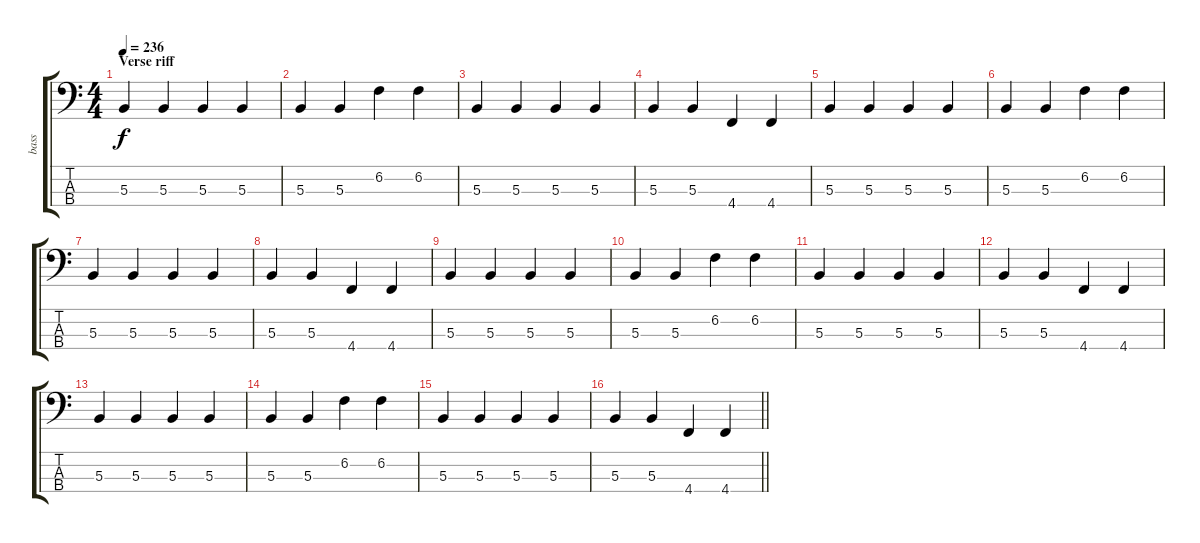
\track ("bass" "bass") {instrument electricbasspick}
\staff {score tabs}
\tuning (E2 B1 Gb1 Db1) {hide}
\ts (4 4)
\section ("" "Verse riff")
\tempo 236
\clef f4
\ks c
5.3.4{dy f} 5.3.4 5.3.4 5.3.4 |
5.3.4 5.3.4 6.2.4 6.2.4 |
5.3.4 5.3.4 5.3.4 5.3.4 |
5.3.4 5.3.4 4.4.4 4.4.4 |
5.3.4 5.3.4 5.3.4 5.3.4 |
5.3.4 5.3.4 6.2.4 6.2.4 |
5.3.4 5.3.4 5.3.4 5.3.4 |
5.3.4 5.3.4 4.4.4 4.4.4 |
5.3.4 5.3.4 5.3.4 5.3.4 |
5.3.4 5.3.4 6.2.4 6.2.4 |
5.3.4 5.3.4 5.3.4 5.3.4 |
5.3.4 5.3.4 4.4.4 4.4.4 |
5.3.4 5.3.4 5.3.4 5.3.4 |
5.3.4 5.3.4 6.2.4 6.2.4 |
5.3.4 5.3.4 5.3.4 5.3.4 |
\barLineRight lightlight
5.3.4 5.3.4 4.4.4 4.4.4
